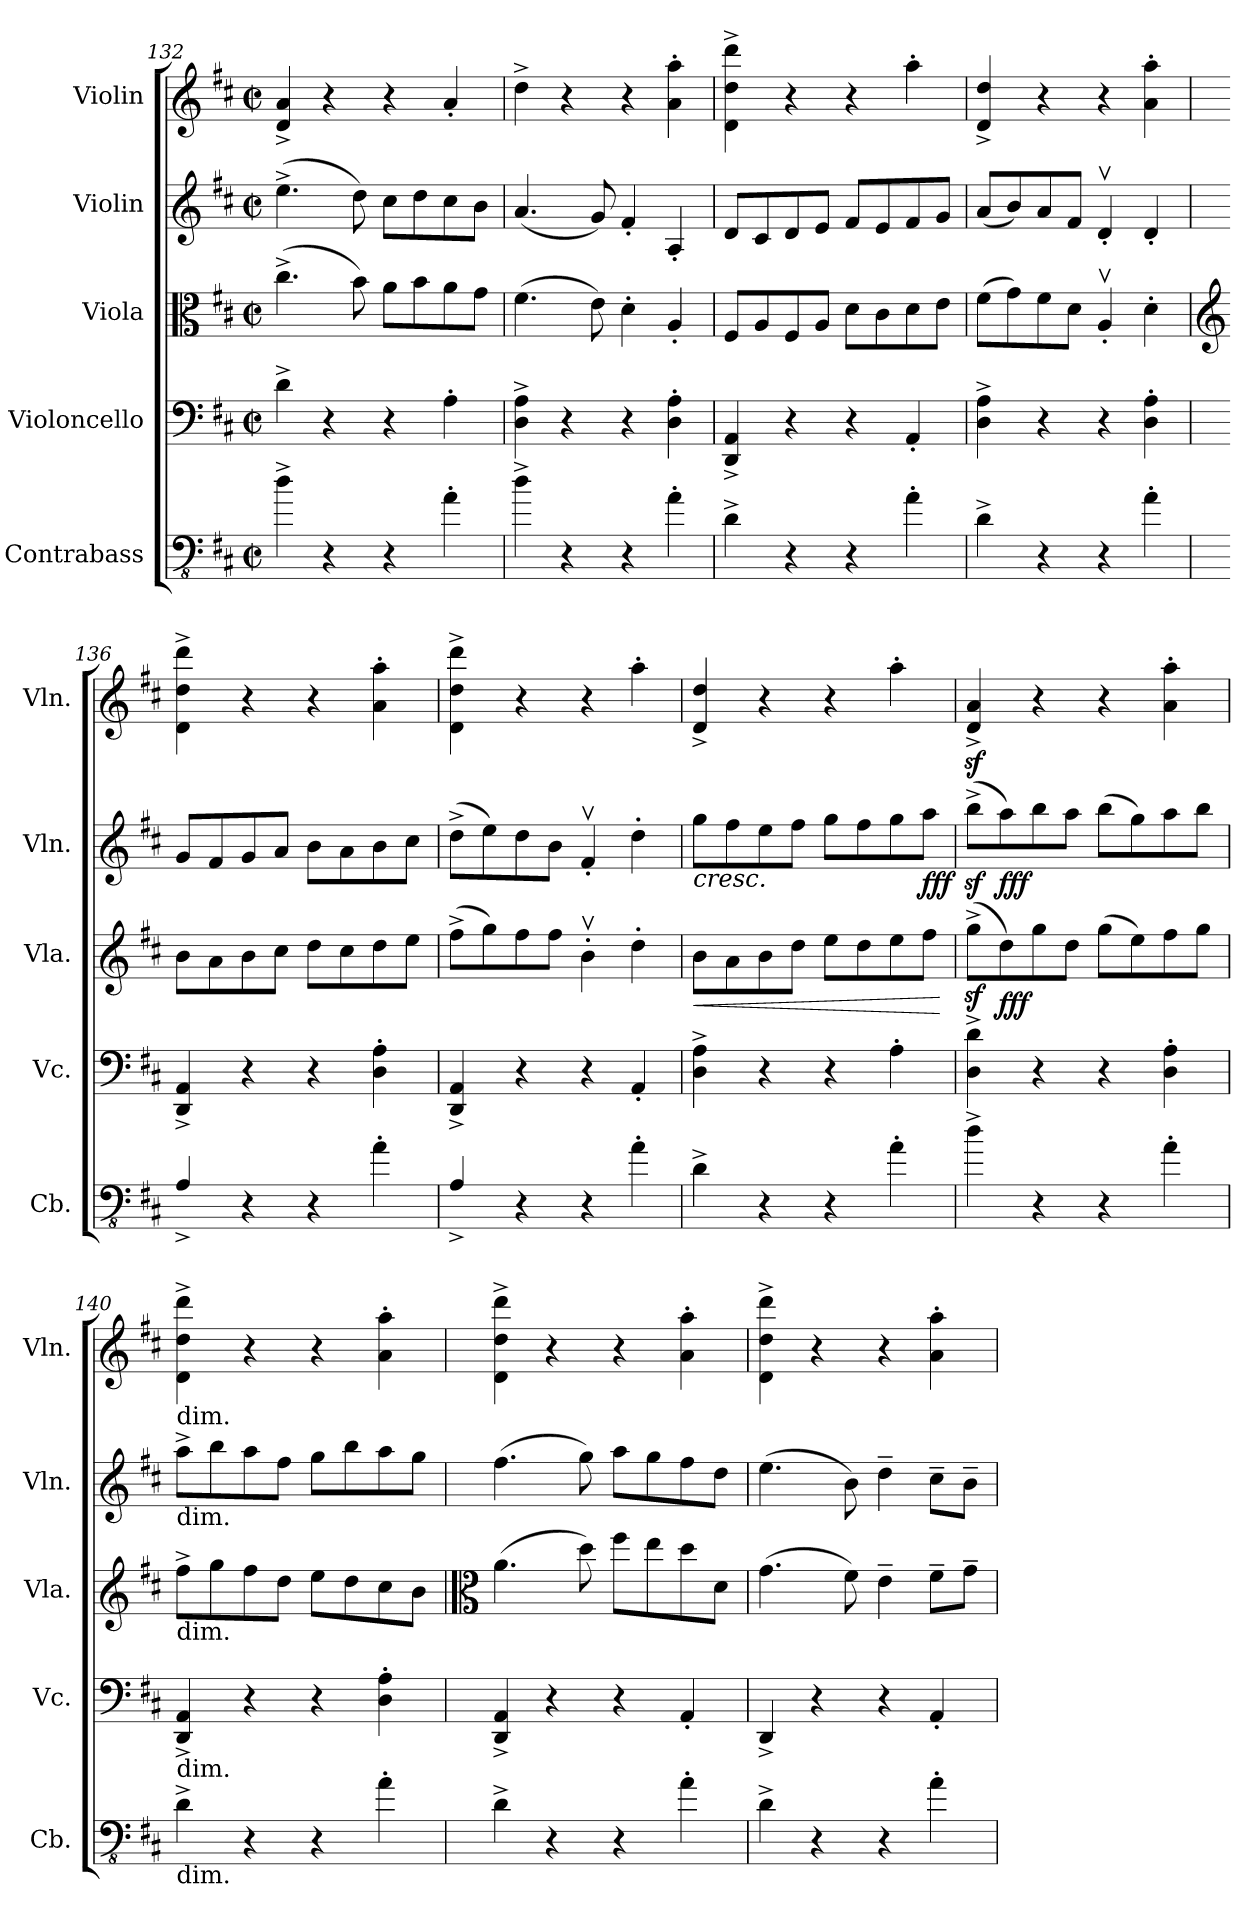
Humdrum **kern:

**kern	**kern	**kern	**dynam	**kern	**dynam	**kern
*part5	*part4	*part3	*part3	*part2	*part2	*part1
*staff5	*staff4	*staff3	*staff3	*staff2	*staff2	*staff1
*I"Contrabass	*I"Violoncello	*I"Viola	*	*I"Violin	*	*I"Violin
*I'Cb.	*I'Vc.	*I'Vla.	*	*I'Vln.	*	*I'Vln.
*clefFv4	*clefF4	*clefC3	*	*clefG2	*	*clefG2
*ITrd7c12	*	*	*	*	*	*
*k[f#c#]	*k[f#c#]	*k[f#c#]	*	*k[f#c#]	*	*k[f#c#]
*M2/2	*M2/2	*M2/2	*	*M2/2	*	*M2/2
*met(c|)	*met(c|)	*met(c|)	*	*met(c|)	*	*met(c|)
=132	=132	=132	=132	=132	=132	=132
4D^\	4d^\	(4.cc#^\	.	(4.ee^\	.	4d/^ 4a/^
4r	4r	.	.	.	.	4r
.	.	8b\)	.	8dd\)	.	.
4r	4r	8a\L	.	8cc#\L	.	4r
.	.	8b\	.	8dd\	.	.
4AA'\	4A'\	8a\	.	8cc#\	.	4a'/
.	.	8g\J	.	8b\J	.	.
=133	=133	=133	=133	=133	=133	=133
4D^\	4D\^ 4A\^	(4.f#\	.	(4.a/	.	4dd^\
4r	4r	.	.	.	.	4r
.	.	8e\)	.	8g/)	.	.
4r	4r	4d'\	.	4f#'/	.	4r
4AA'\	4D\' 4A\'	4A'/	.	4A'/	.	4a\' 4aa\'
=134	=134	=134	=134	=134	=134	=134
4DD^\	4DD/^ 4AA/^	8F#/L	.	8d/L	.	4d\^ 4dd\^ 4ddd\^
.	.	8A/	.	8c#/	.	.
4r	4r	8F#/	.	8d/	.	4r
.	.	8A/J	.	8e/J	.	.
4r	4r	8d\L	.	8f#/L	.	4r
.	.	8c#\	.	8e/	.	.
4AA'\	4AA'/	8d\	.	8f#/	.	4aa'\
.	.	8e\J	.	8g/J	.	.
!!LO:LB:g=z
=135	=135	=135	=135	=135	=135	=135
4DD^\	4D\^ 4A\^	(8f#\L	.	(8a/L	.	4d/^ 4dd/^
.	.	8g\)	.	8b/)	.	.
4r	4r	8f#\	.	8a/	.	4r
.	.	8d\J	.	8f#/J	.	.
4r	4r	4Av'/	.	4dv'/	.	4r
4AA'\	4D\' 4A\'	4d'\	.	4d'/	.	4a\' 4aa\'
=136	=136	=136	=136	=136	=136	=136
*	*	*clefG2	*	*	*	*
4AAA^/	4DD/^ 4AA/^	8b\L	.	8g/L	.	4d\^ 4dd\^ 4ddd\^
.	.	8a\	.	8f#/	.	.
4r	4r	8b\	.	8g/	.	4r
.	.	8cc#\J	.	8a/J	.	.
4r	4r	8dd\L	.	8b\L	.	4r
.	.	8cc#\	.	8a\	.	.
4AA'\	4D\' 4A\'	8dd\	.	8b\	.	4a\' 4aa\'
.	.	8ee\J	.	8cc#\J	.	.
=137	=137	=137	=137	=137	=137	=137
4AAA^/	4DD/^ 4AA/^	(8ff#^\L	.	(8dd^\L	.	4d\^ 4dd\^ 4ddd\^
.	.	8gg\)	.	8ee\)	.	.
4r	4r	8ff#\	.	8dd\	.	4r
.	.	8ff#\J	.	8b\J	.	.
4r	4r	4bv'\	.	4f#v'/	.	4r
4AA'\	4AA'/	4dd'\	.	4dd'\	.	4aa'\
=138	=138	=138	=138	=138	=138	=138
!	!	!	!LO:HP:b	!	!LO:HP:b	!
4DD^\	4D\^ 4A\^	8b\L	<	8gg\L	<	4d/^ 4dd/^
.	.	8a\	.	8ff#\	.	.
4r	4r	8b\	.	8ee\	.	4r
.	.	8dd\J	.	8ff#\J	.	.
4r	4r	8ee\L	.	8gg\L	.	4r
.	.	8dd\	.	8ff#\	.	.
4AA'\	4A'\	8ee\	.	8gg\	.	4aa'\
!	!	!	!	!	!LO:DY:b	!
.	.	8ff#\J	.	8aa\J	fff	.
.	.	.	[	.	[	.
=139	=139	=139	=139	=139	=139	=139
4D^\	4D\^ 4d\^	(8ggz<^\L	.	(8bbz<^\L	.	4d/z<^ 4a/z<^
!	!	!	!LO:DY:b	!	!LO:DY:b	!
.	.	8dd\)	fff	8aa\)	fff	.
4r	4r	8gg\	.	8bb\	.	4r
.	.	8dd\J	.	8aa\J	.	.
4r	4r	(8gg\L	.	(8bb\L	.	4r
.	.	8ee\)	.	8gg\)	.	.
4AA'\	4D\' 4A\'	8ff#\	.	8aa\	.	4a\' 4aa\'
.	.	8gg\J	.	8bb\J	.	.
!!LO:PB:g=z
=140	=140	=140	=140	=140	=140	=140
!	!	!	!	!	!	!LO:TX:b:t=dim.
!	!	!	!	!LO:TX:b:t=dim.	!	!
!	!	!LO:TX:b:t=dim.	!	!	!	!
!	!LO:TX:b:t=dim.	!	!	!	!	!
!LO:TX:b:t=dim.	!	!	!	!	!	!
4DD^\	4DD/^ 4AA/^	8ff#^\L	.	8aa^\L	.	4d\^ 4dd\^ 4ddd\^
.	.	8gg\	.	8bb\	.	.
4r	4r	8ff#\	.	8aa\	.	4r
.	.	8dd\J	.	8ff#\J	.	.
4r	4r	8ee\L	.	8gg\L	.	4r
.	.	8dd\	.	8bb\	.	.
4AA'\	4D\' 4A\'	8cc#\	.	8aa\	.	4a\' 4aa\'
.	.	8b\J	.	8gg\J	.	.
=141	=141	=141	=141	=141	=141	=141
*	*	*clefC3	*	*	*	*
4DD^\	4DD/^ 4AA/^	(4.a\	.	(4.ff#\	.	4d\^ 4dd\^ 4ddd\^
4r	4r	.	.	.	.	4r
.	.	8dd\)	.	8gg\)	.	.
4r	4r	8ff#\L	.	8aa\L	.	4r
.	.	8ee\	.	8gg\	.	.
4AA'\	4AA'/	8dd\	.	8ff#\	.	4a\' 4aa\'
.	.	8d\J	.	8dd\J	.	.
=142	=142	=142	=142	=142	=142	=142
4DD^\	4DD^/	(4.g\	.	(4.ee\	.	4d\^ 4dd\^ 4ddd\^
4r	4r	.	.	.	.	4r
.	.	8f#\)	.	8b\)	.	.
4r	4r	4e~\	.	4dd~\	.	4r
4AA'\	4AA'/	8f#~\L	.	8cc#~\L	.	4a\' 4aa\'
.	.	8g~\J	.	8b~\J	.	.
=	=	=	=	=	=	=
*-	*-	*-	*-	*-	*-	*-
